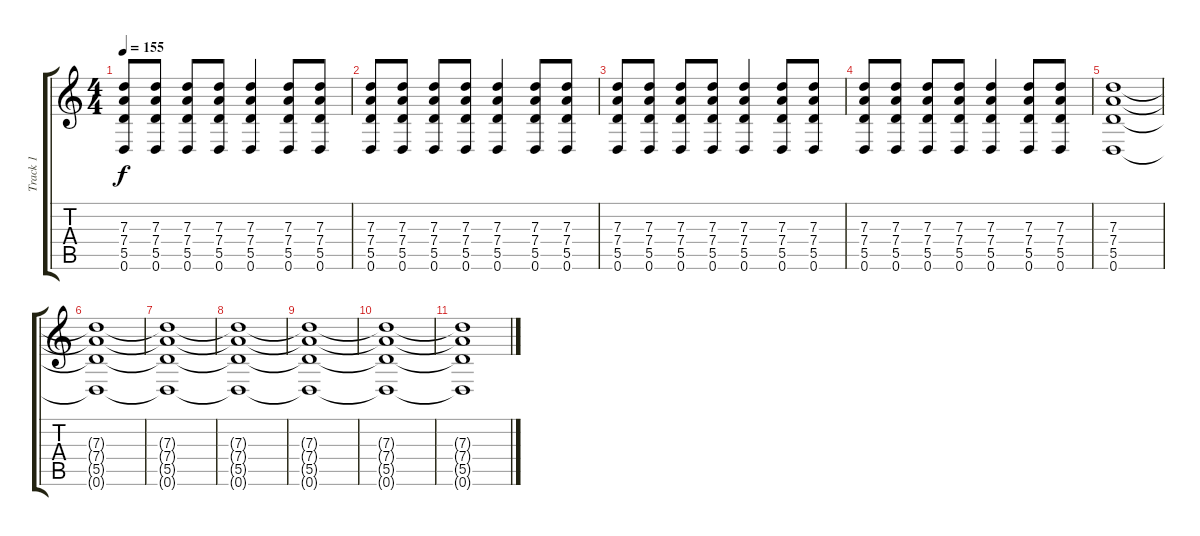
\track ("Track 1" "Track 1") {instrument distortionguitar}
\staff {score tabs}
\tuning (E4 B3 G3 D3 A2 D2) {hide}
\ts (4 4)
\tempo 155
\clef g2
\ks c
(7.3 7.4 5.5 0.6).8{dy f} (7.3 7.4 5.5 0.6).8 (7.3 7.4 5.5 0.6).8 (7.3 7.4 5.5 0.6).8 (7.3 7.4 5.5 0.6).4 (7.3 7.4 5.5 0.6).8 (7.3 7.4 5.5 0.6).8 |
(7.3 7.4 5.5 0.6).8 (7.3 7.4 5.5 0.6).8 (7.3 7.4 5.5 0.6).8 (7.3 7.4 5.5 0.6).8 (7.3 7.4 5.5 0.6).4 (7.3 7.4 5.5 0.6).8 (7.3 7.4 5.5 0.6).8 |
(7.3 7.4 5.5 0.6).8 (7.3 7.4 5.5 0.6).8 (7.3 7.4 5.5 0.6).8 (7.3 7.4 5.5 0.6).8 (7.3 7.4 5.5 0.6).4 (7.3 7.4 5.5 0.6).8 (7.3 7.4 5.5 0.6).8 |
(7.3 7.4 5.5 0.6).8 (7.3 7.4 5.5 0.6).8 (7.3 7.4 5.5 0.6).8 (7.3 7.4 5.5 0.6).8 (7.3 7.4 5.5 0.6).4 (7.3 7.4 5.5 0.6).8 (7.3 7.4 5.5 0.6).8 |
(7.3 7.4 5.5 0.6).1 |
(7.3{t} 7.4{t} 5.5{t} 0.6{t}).1 |
(7.3{t} 7.4{t} 5.5{t} 0.6{t}).1 |
(7.3{t} 7.4{t} 5.5{t} 0.6{t}).1 |
(7.3{t} 7.4{t} 5.5{t} 0.6{t}).1 |
(7.3{t} 7.4{t} 5.5{t} 0.6{t}).1 |
(7.3{t} 7.4{t} 5.5{t} 0.6{t}).1
